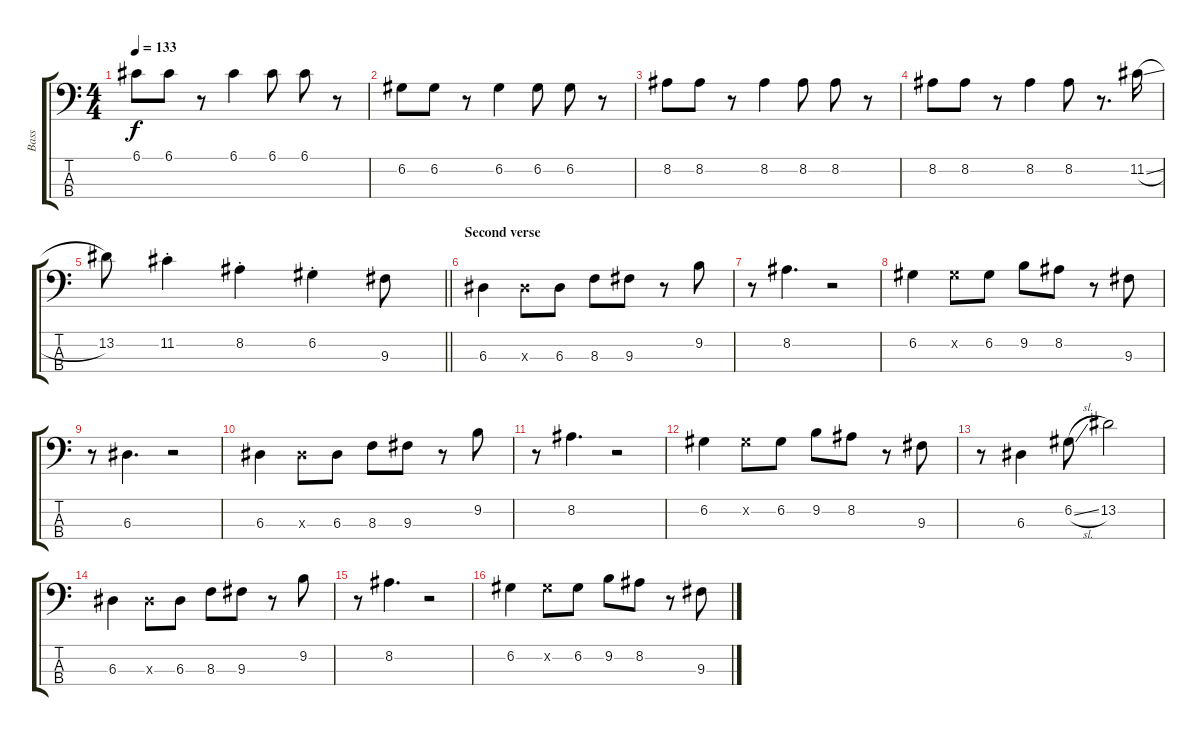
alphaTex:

\track ("Bass" "Bass") {instrument electricbassfinger}
\staff {score tabs}
\tuning (G2 D2 A1 E1) {hide}
\ts (4 4)
\tempo 133
\clef f4
\ks c
6.1.8{dy f} 6.1.8 r.8 6.1.4 6.1.8 6.1.8 r.8 |
6.2.8 6.2.8 r.8 6.2.4 6.2.8 6.2.8 r.8 |
8.2.8 8.2.8 r.8 8.2.4 8.2.8 8.2.8 r.8 |
8.2.8 8.2.8 r.8 8.2.4 8.2.8 r.8{d} 11.2{sl}.16 |
\barLineRight lightlight
13.2.8 11.2{st}.4 8.2{st}.4 6.2{st}.4 9.3.8 |
\section ("" "Second verse")
6.3.4 6.3{x}.8 6.3.8 8.3.8 9.3.8 r.8 9.2.8 |
r.8 8.2.4{d} r.2 |
6.2.4 6.2{x}.8 6.2.8 9.2.8 8.2.8 r.8 9.3.8 |
r.8 6.3.4{d} r.2 |
6.3.4 6.3{x}.8 6.3.8 8.3.8 9.3.8 r.8 9.2.8 |
r.8 8.2.4{d} r.2 |
6.2.4 6.2{x}.8 6.2.8 9.2.8 8.2.8 r.8 9.3.8 |
r.8 6.3.4 6.2{sl}.8 13.2.2 |
6.3.4 6.3{x}.8 6.3.8 8.3.8 9.3.8 r.8 9.2.8 |
r.8 8.2.4{d} r.2 |
6.2.4 6.2{x}.8 6.2.8 9.2.8 8.2.8 r.8 9.3.8
